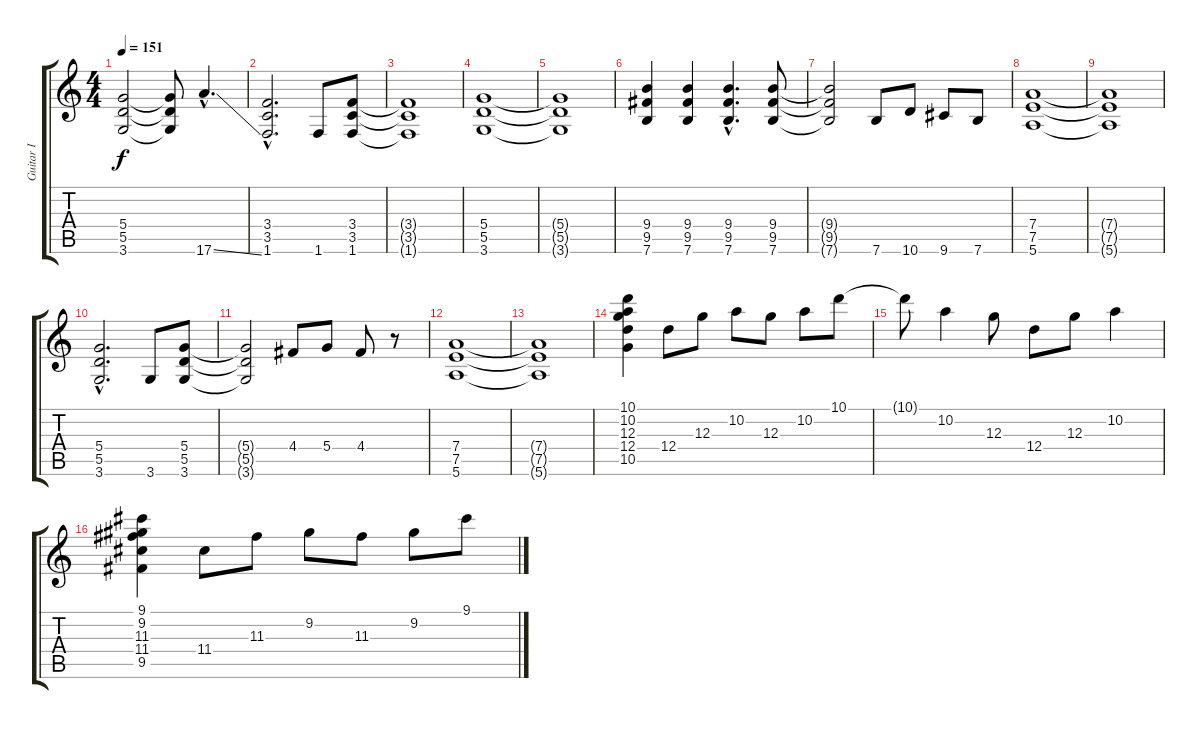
\track ("Guitar I" "Guitar I") {instrument overdrivenguitar}
\staff {score tabs}
\tuning (E4 B3 G3 D3 A2 E2) {hide}
\ts (4 4)
\tempo 151
\clef g2
\ks c
(5.4 5.5 3.6).2{dy f} (5.4{t} 5.5{t} 3.6{t}).8 17.6{ss hac}.4{d} |
(3.4{hac} 3.5{hac} 1.6{hac}).2{d} 1.6.8 (3.4 3.5 1.6).8 |
(3.4{t} 3.5{t} 1.6{t}).1 |
(5.4 5.5 3.6).1 |
(5.4{t} 5.5{t} 3.6{t}).1 |
(9.4 9.5 7.6).4 (9.4 9.5 7.6).4 (9.4{hac} 9.5{hac} 7.6{hac}).4{d} (9.4 9.5 7.6).8 |
(9.4{t} 9.5{t} 7.6{t}).2 7.6.8 10.6.8 9.6.8 7.6.8 |
(7.4 7.5 5.6).1 |
(7.4{t} 7.5{t} 5.6{t}).1 |
(5.4{hac} 5.5{hac} 3.6{hac}).2{d} 3.6.8 (5.4 5.5 3.6).8 |
(5.4{t} 5.5{t} 3.6{t}).2 4.4.8 5.4.8 4.4.8 r.8 |
(7.4 7.5 5.6).1 |
(7.4{t} 7.5{t} 5.6{t}).1 |
(10.1 10.2 12.3 12.4 10.5).4 12.4.8 12.3.8 10.2.8 12.3.8 10.2.8 10.1.8 |
10.1{t}.8 10.2.4 12.3.8 12.4.8 12.3.8 10.2.4 |
(9.1 9.2 11.3 11.4 9.5).4 11.4.8 11.3.8 9.2.8 11.3.8 9.2.8 9.1.8
